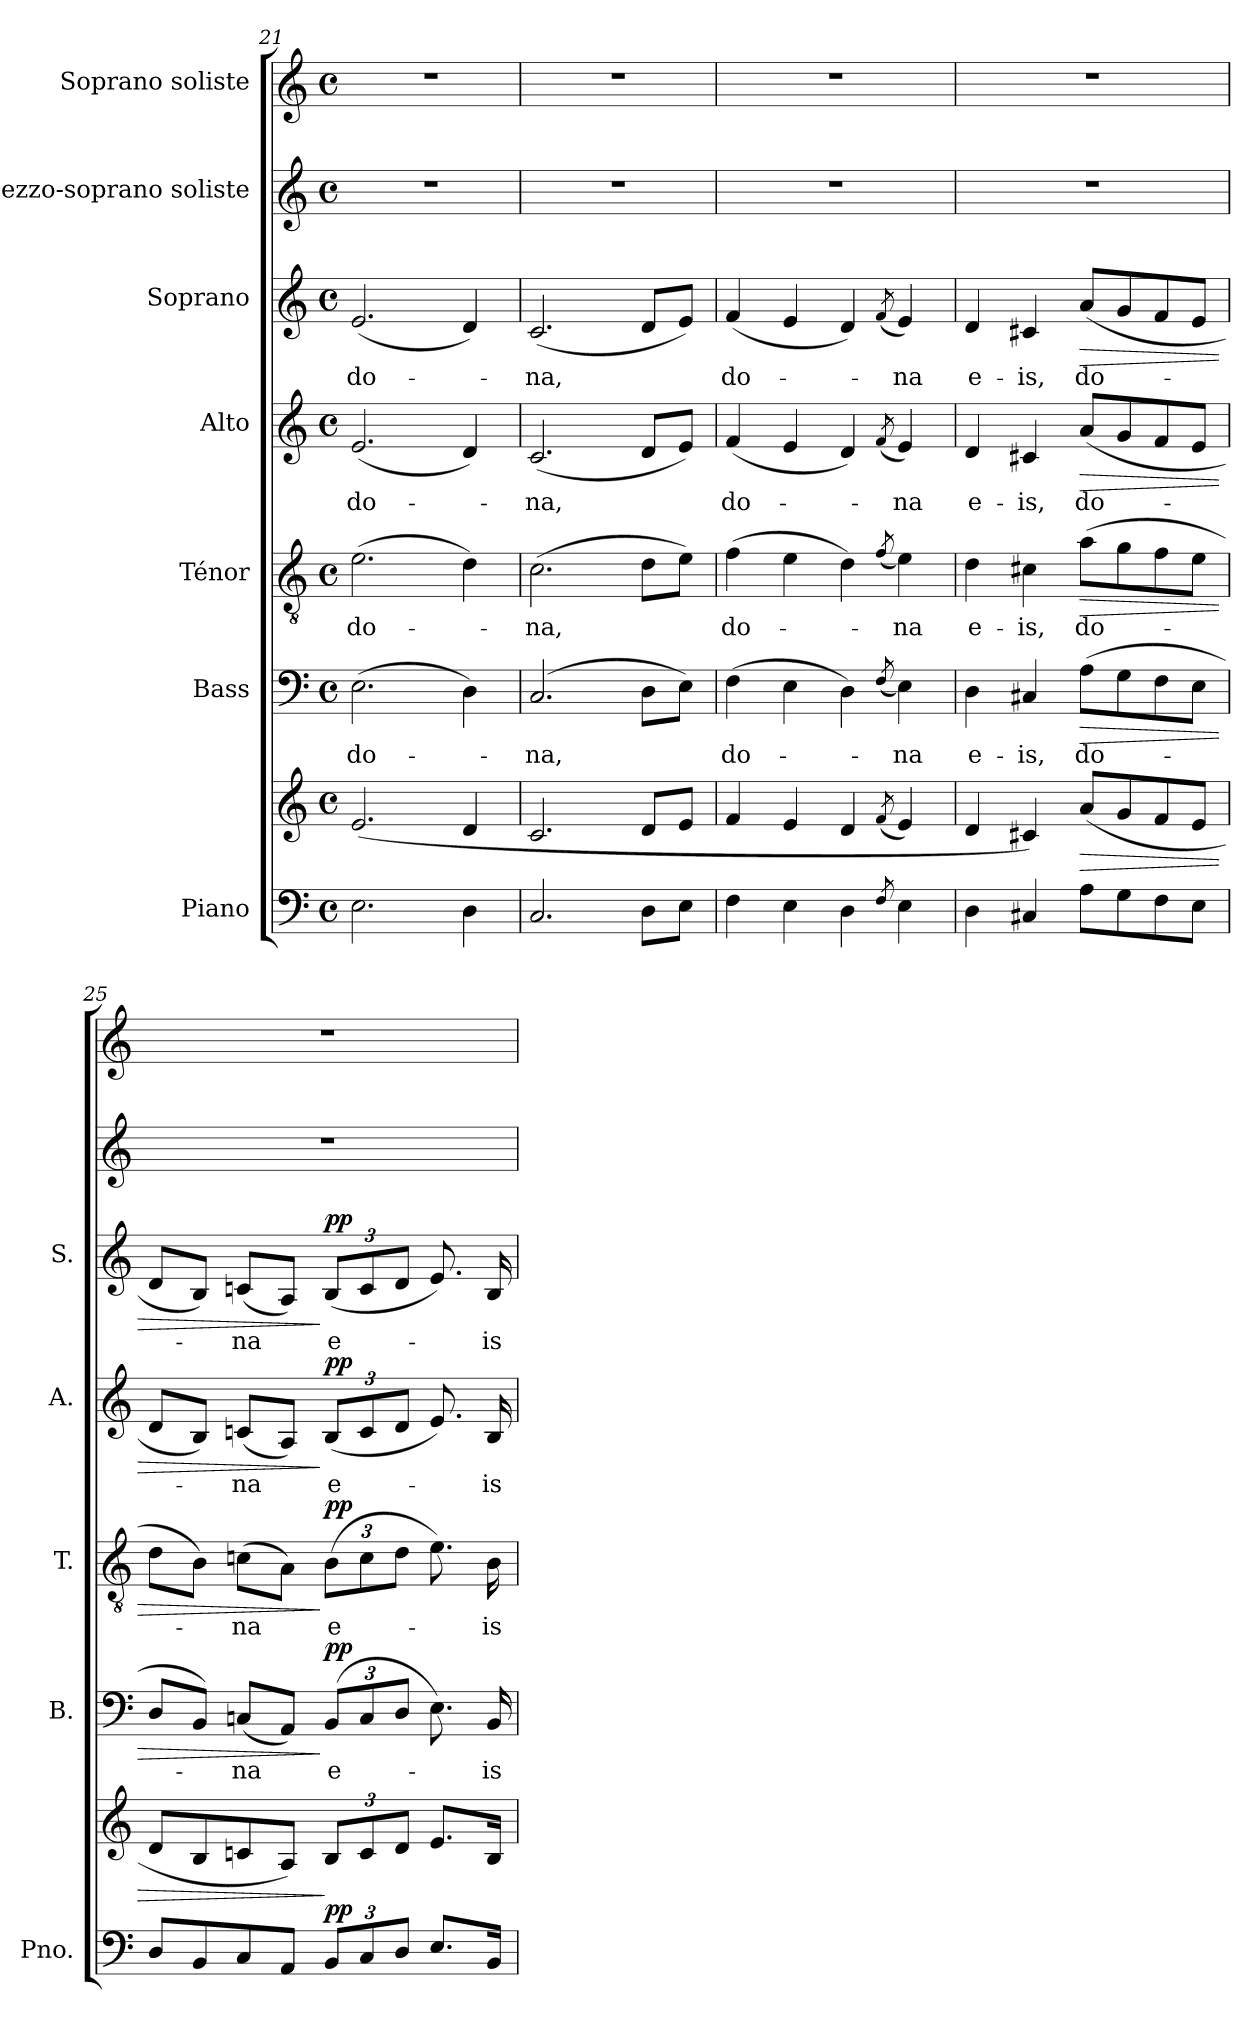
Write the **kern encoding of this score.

**kern	**kern	**dynam	**kern	**text	**dynam	**kern	**text	**dynam	**kern	**text	**dynam	**kern	**text	**dynam	**kern	**kern
*part7	*part7	*part7	*part6	*part6	*part6	*part5	*part5	*part5	*part4	*part4	*part4	*part3	*part3	*part3	*part2	*part1
*staff8	*staff7	*staff7/8	*staff6	*staff6	*staff6	*staff5	*staff5	*staff5	*staff4	*staff4	*staff4	*staff3	*staff3	*staff3	*staff2	*staff1
*I"Piano	*	*	*I"Bass	*	*	*I"Ténor	*	*	*I"Alto	*	*	*I"Soprano	*	*	*I"Mezzo-soprano soliste	*I"Soprano soliste
*I'Pno.	*	*	*I'B.	*	*	*I'T.	*	*	*I'A.	*	*	*I'S.	*	*	*	*
!!LO:LB:g=z
*clefF4	*clefG2	*	*clefF4	*	*	*clefGv2	*	*	*clefG2	*	*	*clefG2	*	*	*clefG2	*clefG2
*k[]	*k[]	*	*k[]	*	*	*k[]	*	*	*k[]	*	*	*k[]	*	*	*k[]	*k[]
*M4/4	*M4/4	*	*M4/4	*	*	*M4/4	*	*	*M4/4	*	*	*M4/4	*	*	*M4/4	*M4/4
*met(c)	*met(c)	*	*met(c)	*	*	*met(c)	*	*	*met(c)	*	*	*met(c)	*	*	*met(c)	*met(c)
=21	=21	=21	=21	=21	=21	=21	=21	=21	=21	=21	=21	=21	=21	=21	=21	=21
2.E\	(2.e/	.	(2.E\	do-	.	(2.e\	do-	.	(2.e/	do-	.	(2.e/	do-	.	1r	1r
4D\	4d/	.	4D\)	.	.	4d\)	.	.	4d/)	.	.	4d/)	.	.	.	.
=22	=22	=22	=22	=22	=22	=22	=22	=22	=22	=22	=22	=22	=22	=22	=22	=22
2.C/	2.c/	.	(2.C/	-na,	.	(2.c\	-na,	.	(>2.c/	-na,	.	(>2.c/	-na,	.	1r	1r
8D\L	8d/L	.	8D\L	.	.	8d\L	.	.	8d/L	.	.	8d/L	.	.	.	.
8E\J	8e/J	.	8E\J)	.	.	8e\J)	.	.	8e/J)	.	.	8e/J)	.	.	.	.
=23	=23	=23	=23	=23	=23	=23	=23	=23	=23	=23	=23	=23	=23	=23	=23	=23
4F\	4f/	.	(4F\	do-	.	(4f\	do-	.	(4f/	do-	.	(4f/	do-	.	1r	1r
4E\	4e/	.	4E\	.	.	4e\	.	.	4e/	.	.	4e/	.	.	.	.
4D\	4d/	.	4D\)	.	.	4d\)	.	.	4d/)	.	.	4d/)	.	.	.	.
8qF/	(8qf/	.	(8qF/	.	.	(8qf/	.	.	(8qf/	.	.	(8qf/	.	.	.	.
4E\	4e/)	.	4E\)	-na	.	4e\)	-na	.	4e/)	-na	.	4e/)	-na	.	.	.
=24	=24	=24	=24	=24	=24	=24	=24	=24	=24	=24	=24	=24	=24	=24	=24	=24
4D\	4d/	.	4D\	e-	.	4d\	e-	.	4d/	e-	.	4d/	e-	.	1r	1r
4C#X/	4c#X/)	.	4C#X/	-is,	.	4c#X\	-is,	.	4c#X/	-is,	.	4c#X/	-is,	.	.	.
!	!	!LO:HP:b	!	!	!LO:HP:b	!	!	!LO:HP:b	!	!	!LO:HP:b	!	!	!LO:HP:b	!	!
8A\L	(>8a/L	>	(8A\L	do-	>	(8a\L	do-	>	(>8a/L	do-	>	(8a/L	do-	>	.	.
8G\	8g/	.	8G\	.	.	8g\	.	.	8g/	.	.	8g/	.	.	.	.
8F\	8f/	.	8F\	.	.	8f\	.	.	8f/	.	.	8f/	.	.	.	.
8E\J	8e/J	.	8E\J	.	.	8e\J	.	.	8e/J	.	.	8e/J	.	.	.	.
=25	=25	=25	=25	=25	=25	=25	=25	=25	=25	=25	=25	=25	=25	=25	=25	=25
8D/L	8d/L	.	8D/L	.	.	8d\L	.	.	8d/L	.	.	8d/L	.	.	1r	1r
8BB/	8B/	.	8BB/J)	.	.	8B\J)	.	.	8B/J)	.	.	8B/J)	.	.	.	.
8C/	8cn/	.	(8Cn/L	-na	.	(8cn\L	-na	.	(>8cn/L	-na	.	(>8cn/L	-na	.	.	.
8AA/J	8A/J)	.	8AA/J)	.	.	8A\J)	.	.	8A/J)	.	.	8A/J)	.	.	.	.
*Xbrackettup	*Xbrackettup	*	*Xbrackettup	*	*	*Xbrackettup	*	*	*Xbrackettup	*	*	*Xbrackettup	*	*	*	*
!	!	!LO:DY:n=1:a=2	!	!	!LO:DY:n=1:a	!	!	!LO:DY:n=1:a	!	!	!LO:DY:n=1:a	!	!	!LO:DY:n=1:a	!	!
12BB/L	12B/L	] pp	(12BB/L	e-	] pp	(12B\L	e-	] pp	(>12B/L	e-	] pp	(>12B/L	e-	] pp	.	.
12C/	12c/	.	12C/	.	.	12c\	.	.	12c/	.	.	12c/	.	.	.	.
12D/J	12d/J	.	12D/J	.	.	12d\J	.	.	12d/J	.	.	12d/J	.	.	.	.
8.E/L	8.e/L	.	8.E\)	.	.	8.e\)	.	.	8.e/)	.	.	8.e/)	.	.	.	.
16BB/Jk	16B/Jk	.	16BB/	-is	.	16B\	-is	.	16B/	-is	.	16B/	-is	.	.	.
=	=	=	=	=	=	=	=	=	=	=	=	=	=	=	=	=
*-	*-	*-	*-	*-	*-	*-	*-	*-	*-	*-	*-	*-	*-	*-	*-	*-
